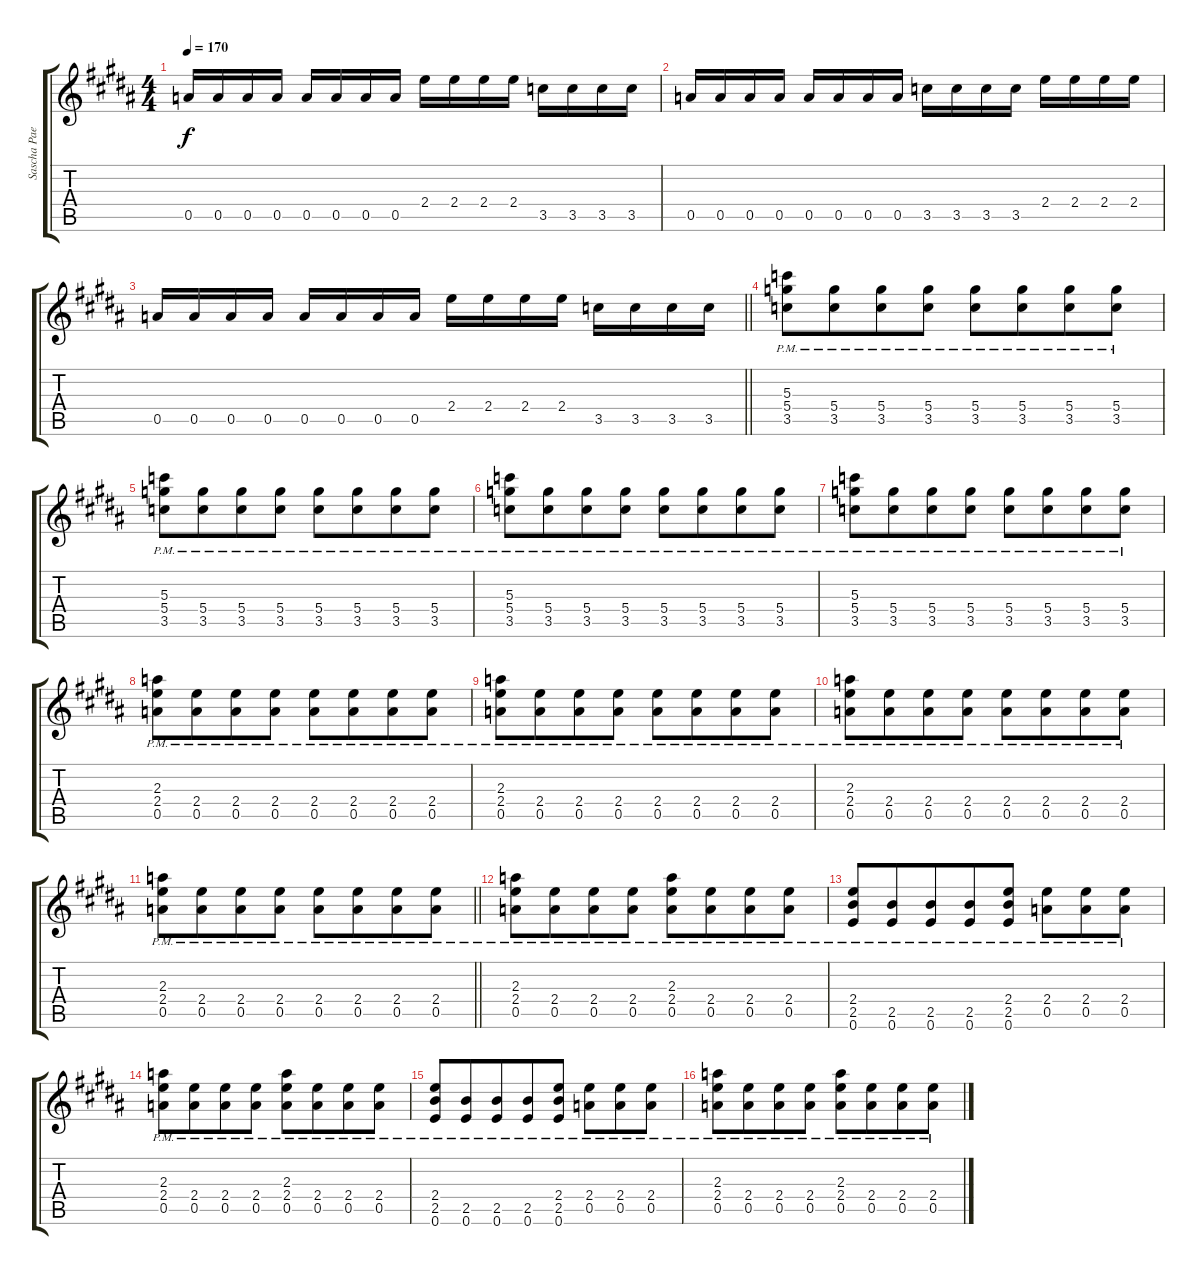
\track ("Sascha Paeth (Rhythm)" "Sascha Pae") {instrument distortionguitar}
\staff {score tabs}
\tuning (E4 B3 G3 D3 A2 E2) {hide}
\ts (4 4)
\tempo 170
\clef g2
\ks g#minor
0.5.16{ot 8vb dy f} 0.5.16{ot 8vb} 0.5.16{ot 8vb} 0.5.16{ot 8vb} 0.5.16{ot 8vb} 0.5.16{ot 8vb} 0.5.16{ot 8vb} 0.5.16{ot 8vb} 2.4.16{ot 8vb} 2.4.16{ot 8vb} 2.4.16{ot 8vb} 2.4.16{ot 8vb} 3.5.16{ot 8vb} 3.5.16{ot 8vb} 3.5.16{ot 8vb} 3.5.16{ot 8vb} |
0.5.16{ot 8vb} 0.5.16{ot 8vb} 0.5.16{ot 8vb} 0.5.16{ot 8vb} 0.5.16{ot 8vb} 0.5.16{ot 8vb} 0.5.16{ot 8vb} 0.5.16{ot 8vb} 3.5.16{ot 8vb} 3.5.16{ot 8vb} 3.5.16{ot 8vb} 3.5.16{ot 8vb} 2.4.16{ot 8vb} 2.4.16{ot 8vb} 2.4.16{ot 8vb} 2.4.16{ot 8vb} |
\barLineRight lightlight
0.5.16{ot 8vb} 0.5.16{ot 8vb} 0.5.16{ot 8vb} 0.5.16{ot 8vb} 0.5.16{ot 8vb} 0.5.16{ot 8vb} 0.5.16{ot 8vb} 0.5.16{ot 8vb} 2.4.16{ot 8vb} 2.4.16{ot 8vb} 2.4.16{ot 8vb} 2.4.16{ot 8vb} 3.5.16{ot 8vb} 3.5.16{ot 8vb} 3.5.16{ot 8vb} 3.5.16{ot 8vb} |
\section ("" "")
(5.3{pm} 5.4{pm} 3.5{pm}).8{ot 8vb} (5.4{pm} 3.5{pm}).8{ot 8vb beam merge} (5.4{pm} 3.5{pm}).8{ot 8vb} (5.4{pm} 3.5{pm}).8{ot 8vb beam split} (5.4{pm} 3.5{pm}).8{ot 8vb} (5.4{pm} 3.5{pm}).8{ot 8vb beam merge} (5.4{pm} 3.5{pm}).8{ot 8vb} (5.4{pm} 3.5{pm}).8{ot 8vb} |
(5.3{pm} 5.4{pm} 3.5{pm}).8{ot 8vb} (5.4{pm} 3.5{pm}).8{ot 8vb beam merge} (5.4{pm} 3.5{pm}).8{ot 8vb} (5.4{pm} 3.5{pm}).8{ot 8vb beam split} (5.4{pm} 3.5{pm}).8{ot 8vb} (5.4{pm} 3.5{pm}).8{ot 8vb beam merge} (5.4{pm} 3.5{pm}).8{ot 8vb} (5.4{pm} 3.5{pm}).8{ot 8vb} |
(5.3{pm} 5.4{pm} 3.5{pm}).8{ot 8vb} (5.4{pm} 3.5{pm}).8{ot 8vb beam merge} (5.4{pm} 3.5{pm}).8{ot 8vb} (5.4{pm} 3.5{pm}).8{ot 8vb beam split} (5.4{pm} 3.5{pm}).8{ot 8vb} (5.4{pm} 3.5{pm}).8{ot 8vb beam merge} (5.4{pm} 3.5{pm}).8{ot 8vb} (5.4{pm} 3.5{pm}).8{ot 8vb} |
(5.3{pm} 5.4{pm} 3.5{pm}).8{ot 8vb} (5.4{pm} 3.5{pm}).8{ot 8vb beam merge} (5.4{pm} 3.5{pm}).8{ot 8vb} (5.4{pm} 3.5{pm}).8{ot 8vb beam split} (5.4{pm} 3.5{pm}).8{ot 8vb} (5.4{pm} 3.5{pm}).8{ot 8vb beam merge} (5.4{pm} 3.5{pm}).8{ot 8vb} (5.4{pm} 3.5{pm}).8{ot 8vb} |
(2.3{pm} 2.4{pm} 0.5{pm}).8{ot 8vb} (2.4{pm} 0.5{pm}).8{ot 8vb beam merge} (2.4{pm} 0.5{pm}).8{ot 8vb} (2.4{pm} 0.5{pm}).8{ot 8vb beam split} (2.4{pm} 0.5{pm}).8{ot 8vb} (2.4{pm} 0.5{pm}).8{ot 8vb beam merge} (2.4{pm} 0.5{pm}).8{ot 8vb} (2.4{pm} 0.5{pm}).8{ot 8vb} |
(2.3{pm} 2.4{pm} 0.5{pm}).8{ot 8vb} (2.4{pm} 0.5{pm}).8{ot 8vb beam merge} (2.4{pm} 0.5{pm}).8{ot 8vb} (2.4{pm} 0.5{pm}).8{ot 8vb beam split} (2.4{pm} 0.5{pm}).8{ot 8vb} (2.4{pm} 0.5{pm}).8{ot 8vb beam merge} (2.4{pm} 0.5{pm}).8{ot 8vb} (2.4{pm} 0.5{pm}).8{ot 8vb} |
(2.3{pm} 2.4{pm} 0.5{pm}).8{ot 8vb} (2.4{pm} 0.5{pm}).8{ot 8vb beam merge} (2.4{pm} 0.5{pm}).8{ot 8vb} (2.4{pm} 0.5{pm}).8{ot 8vb beam split} (2.4{pm} 0.5{pm}).8{ot 8vb} (2.4{pm} 0.5{pm}).8{ot 8vb beam merge} (2.4{pm} 0.5{pm}).8{ot 8vb} (2.4{pm} 0.5{pm}).8{ot 8vb} |
\barLineRight lightlight
(2.3{pm} 2.4{pm} 0.5{pm}).8{ot 8vb} (2.4{pm} 0.5{pm}).8{ot 8vb beam merge} (2.4{pm} 0.5{pm}).8{ot 8vb} (2.4{pm} 0.5{pm}).8{ot 8vb beam split} (2.4{pm} 0.5{pm}).8{ot 8vb} (2.4{pm} 0.5{pm}).8{ot 8vb beam merge} (2.4{pm} 0.5{pm}).8{ot 8vb} (2.4{pm} 0.5{pm}).8{ot 8vb} |
\section ("" " ")
(2.3{pm} 2.4{pm} 0.5{pm}).8{ot 8vb} (2.4{pm} 0.5{pm}).8{ot 8vb beam merge} (2.4{pm} 0.5{pm}).8{ot 8vb} (2.4{pm} 0.5{pm}).8{ot 8vb beam split} (2.3{pm} 2.4{pm} 0.5{pm}).8{ot 8vb} (2.4{pm} 0.5{pm}).8{ot 8vb beam merge} (2.4{pm} 0.5{pm}).8{ot 8vb} (2.4{pm} 0.5{pm}).8{ot 8vb} |
(2.4{pm} 2.5{pm} 0.6{pm}).8{ot 8vb} (2.5{pm} 0.6{pm}).8{ot 8vb beam merge} (2.5{pm} 0.6{pm}).8{ot 8vb} (2.5{pm} 0.6{pm}).8{ot 8vb beam merge} (2.4{pm} 2.5 0.6{pm}).8{ot 8vb beam split} (2.4{pm} 0.5{pm}).8{ot 8vb beam merge} (2.4{pm} 0.5{pm}).8{ot 8vb} (2.4{pm} 0.5{pm}).8{ot 8vb} |
(2.3{pm} 2.4{pm} 0.5{pm}).8{ot 8vb} (2.4{pm} 0.5{pm}).8{ot 8vb beam merge} (2.4{pm} 0.5{pm}).8{ot 8vb} (2.4{pm} 0.5{pm}).8{ot 8vb beam split} (2.3{pm} 2.4{pm} 0.5{pm}).8{ot 8vb} (2.4{pm} 0.5{pm}).8{ot 8vb beam merge} (2.4{pm} 0.5{pm}).8{ot 8vb} (2.4{pm} 0.5{pm}).8{ot 8vb} |
(2.4{pm} 2.5{pm} 0.6{pm}).8{ot 8vb} (2.5{pm} 0.6{pm}).8{ot 8vb beam merge} (2.5{pm} 0.6{pm}).8{ot 8vb} (2.5{pm} 0.6{pm}).8{ot 8vb beam merge} (2.4{pm} 2.5 0.6{pm}).8{ot 8vb beam split} (2.4{pm} 0.5{pm}).8{ot 8vb beam merge} (2.4{pm} 0.5{pm}).8{ot 8vb} (2.4{pm} 0.5{pm}).8{ot 8vb} |
(2.3{pm} 2.4{pm} 0.5{pm}).8{ot 8vb} (2.4{pm} 0.5{pm}).8{ot 8vb beam merge} (2.4{pm} 0.5{pm}).8{ot 8vb} (2.4{pm} 0.5{pm}).8{ot 8vb beam split} (2.3{pm} 2.4{pm} 0.5{pm}).8{ot 8vb} (2.4{pm} 0.5{pm}).8{ot 8vb beam merge} (2.4{pm} 0.5{pm}).8{ot 8vb} (2.4{pm} 0.5{pm}).8{ot 8vb}
